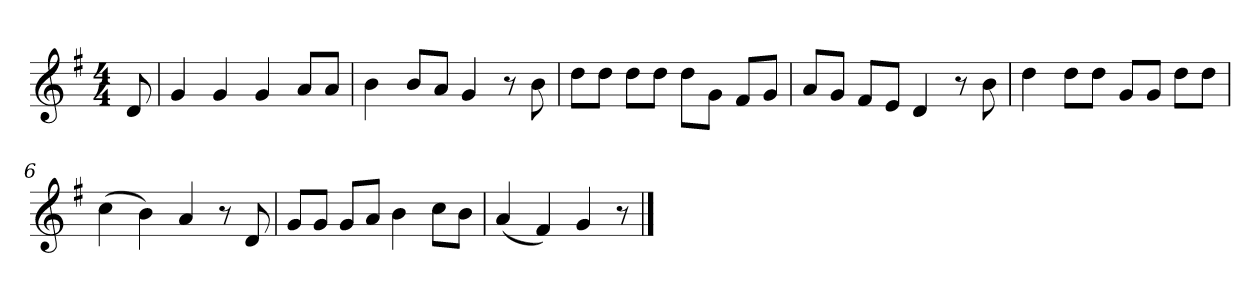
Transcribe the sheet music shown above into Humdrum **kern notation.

**kern
*part1
*staff1
*k[f#]
*M4/4
*MM120
=
8d
=1
4g
4g
4g
8aL
8aJ
=2
4b
8bL
8aJ
4g
8r
8b
=3
8ddL
8ddJ
8ddL
8ddJ
8ddL
8gJ
8f#L
8gJ
=4
8aL
8gJ
8f#L
8eJ
4d
8r
8b
=5
4dd
8ddL
8ddJ
8gL
8gJ
8ddL
8ddJ
=6
(4cc
4b)
4a
8r
8d
=7
8gL
8gJ
8gL
8aJ
4b
8ccL
8bJ
=8
(4a
4f#)
4g
8r
==
*-
